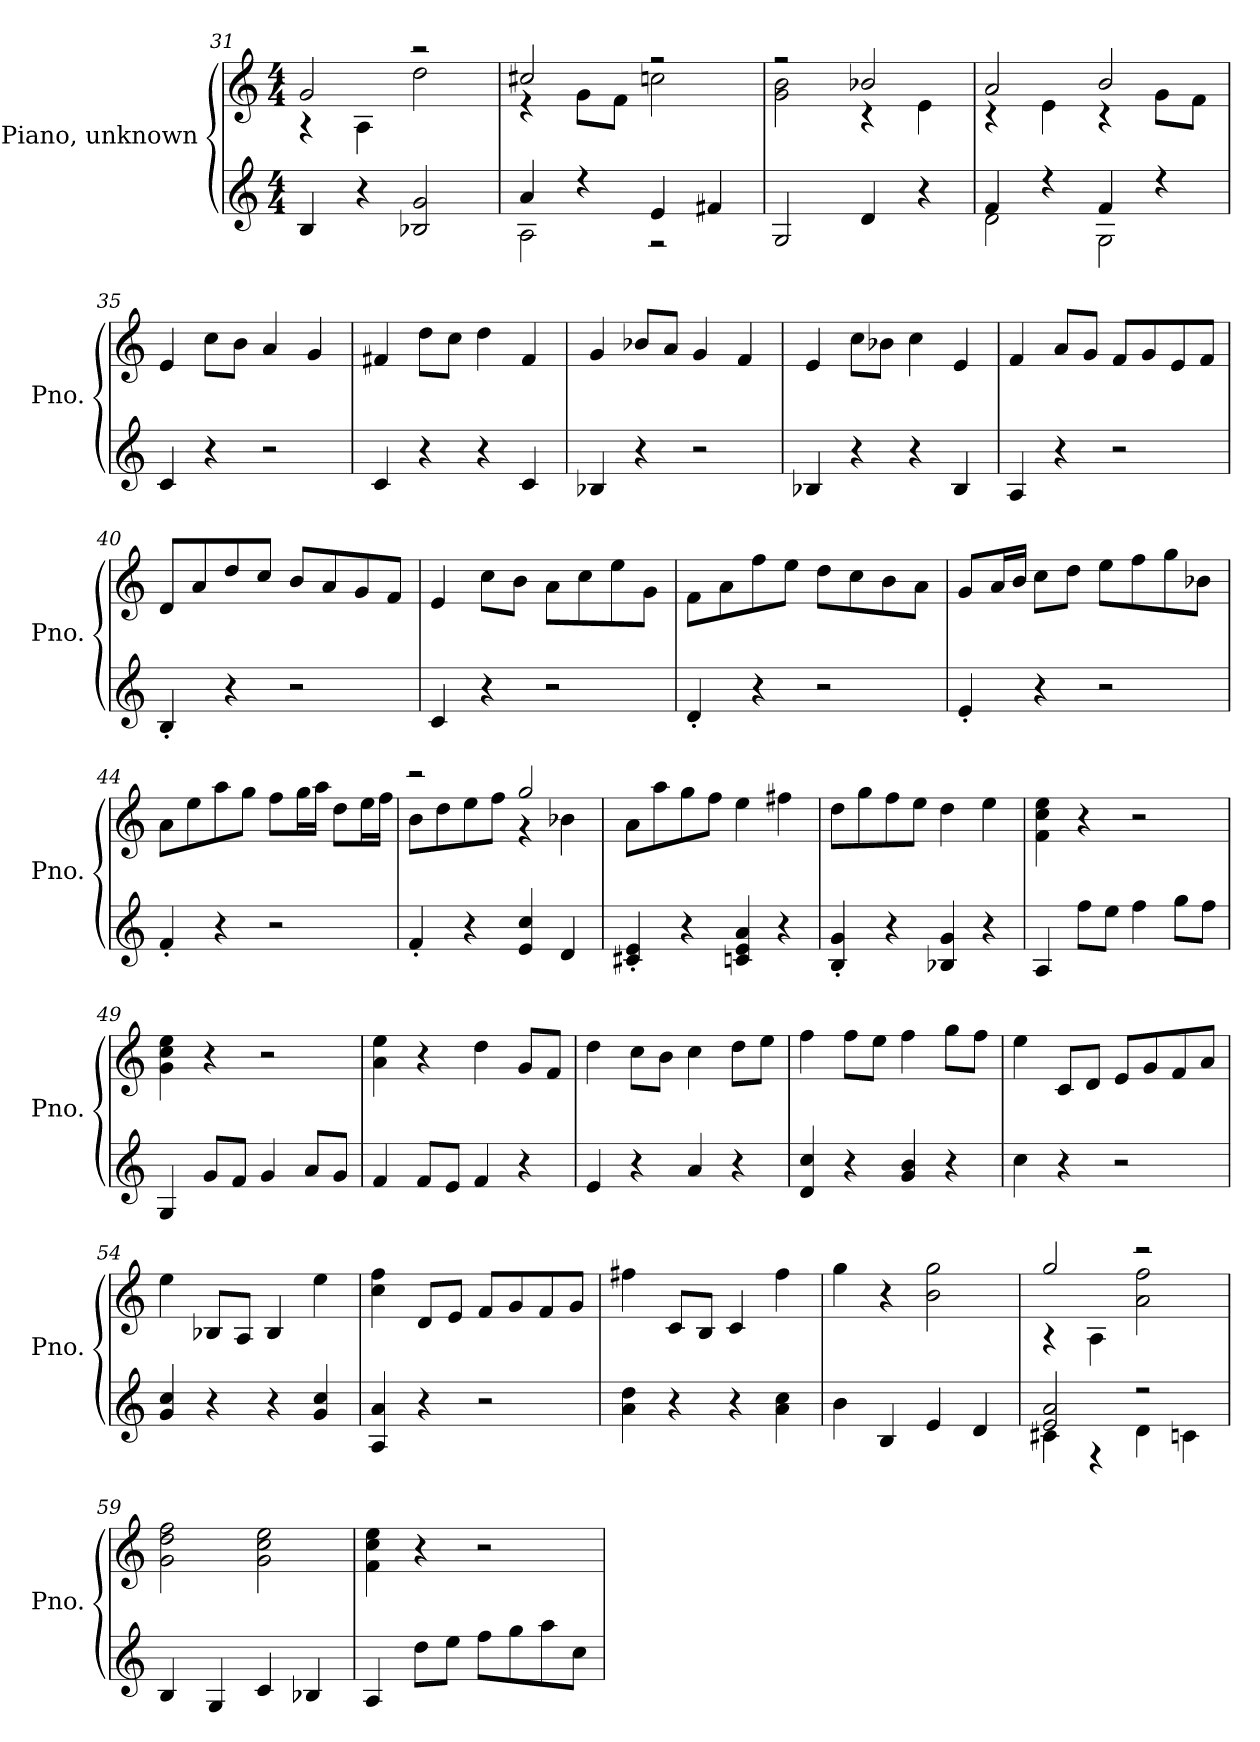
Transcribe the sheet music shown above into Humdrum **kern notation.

**kern	**kern
*part1	*part1
*staff2	*staff1
*I"Piano, unknown	*
*I'Pno.	*
*clefG2	*clefG2
*k[]	*k[]
*M4/4	*M4/4
=31	=31
*	*^
4B/	2g/	4r
4r	.	4A\
2B-X/ 2g/	2r	2dd\
=32	=32	=32
*^	*	*
4a/	2A\	2cc#X/	4r
4r	.	.	8g\L
.	.	.	8f\J
4e/	2r	2r	2ccn\
4f#X/	.	.	.
*v	*v	*	*
=33	=33	=33
2G/	2r	2g\ 2b\
4d/	2b-X/	4r
4r	.	4e\
=34	=34	=34
*^	*	*
4f/	2d\	2a/	4r
4r	.	.	4e\
4f/	2G\	2b/	4r
4r	.	.	8g\L
.	.	.	8f\J
*v	*v	*	*
*	*v	*v
=35	=35
4c/	4e/
4r	8cc\L
.	8b\J
2r	4a/
.	4g/
=36	=36
4c/	4f#X/
4r	8dd\L
.	8cc\J
4r	4dd\
4c/	4f#/
!!LO:LB:g=z
=37	=37
4B-X/	4g/
4r	8b-X/L
.	8a/J
2r	4g/
.	4f/
=38	=38
4B-X/	4e/
4r	8cc\L
.	8b-X\J
4r	4cc\
4B-/	4e/
=39	=39
4A/	4f/
4r	8a/L
.	8g/J
2r	8f/L
.	8g/
.	8e/
.	8f/J
=40	=40
4B'/	8d/L
.	8a/
4r	8dd/
.	8cc/J
2r	8b/L
.	8a/
.	8g/
.	8f/J
=41	=41
4c/	4e/
4r	8cc\L
.	8b\J
2r	8a\L
.	8cc\
.	8ee\
.	8g\J
=42	=42
4d'/	8f\L
.	8a\
4r	8ff\
.	8ee\J
2r	8dd\L
.	8cc\
.	8b\
.	8a\J
!!LO:PB:g=z
=43	=43
4e'/	8g/L
.	16a/L
.	16b/JJ
4r	8cc\L
.	8dd\J
2r	8ee\L
.	8ff\
.	8gg\
.	8b-X\J
=44	=44
4f'/	8a\L
.	8ee\
4r	8aa\
.	8gg\J
2r	8ff\L
.	16gg\L
.	16aa\JJ
.	8dd\L
.	16ee\L
.	16ff\JJ
=45	=45
*	*^
4f'/	2r	8b\L
.	.	8dd\
4r	.	8ee\
.	.	8ff\J
4e/ 4cc/	2gg/	4r
4d/	.	4b-X\
*	*v	*v
=46	=46
4c#X/' 4e/'	8a\L
.	8aa\
4r	8gg\
.	8ff\J
4cn/ 4e/ 4a/	4ee\
4r	4ff#X\
=47	=47
4B/' 4g/'	8dd\L
.	8gg\
4r	8ff\
.	8ee\J
4B-X/ 4g/	4dd\
4r	4ee\
!!LO:LB:g=z
=48	=48
4A/	4f\ 4cc\ 4ee\
8ff\L	4r
8ee\J	.
4ff\	2r
8gg\L	.
8ff\J	.
=49	=49
4G/	4g\ 4cc\ 4ee\
8g/L	4r
8f/J	.
4g/	2r
8a/L	.
8g/J	.
=50	=50
4f/	4a\ 4ee\
8f/L	4r
8e/J	.
4f/	4dd\
4r	8g/L
.	8f/J
=51	=51
4e/	4dd\
4r	8cc\L
.	8b\J
4a/	4cc\
4r	8dd\L
.	8ee\J
=52	=52
4d/ 4cc/	4ff\
4r	8ff\L
.	8ee\J
4g/ 4b/	4ff\
4r	8gg\L
.	8ff\J
=53	=53
4cc\	4ee\
4r	8c/L
.	8d/J
2r	8e/L
.	8g/
.	8f/
.	8a/J
!!LO:LB:g=z
=54	=54
4g/ 4cc/	4ee\
4r	8B-X/L
.	8A/J
4r	4B-/
4g/ 4cc/	4ee\
=55	=55
4A/ 4a/	4cc\ 4ff\
4r	8d/L
.	8e/J
2r	8f/L
.	8g/
.	8f/
.	8g/J
=56	=56
4a\ 4dd\	4ff#X\
4r	8c/L
.	8B/J
4r	4c/
4a\ 4cc\	4ff#\
=57	=57
4b\	4gg\
4B/	4r
4e/	2b\ 2gg\
4d/	.
=58	=58
*^	*^
2e/ 2a/	4c#X\	2gg/	4r
.	4r	.	4A\
2r	4d\	2r	2a\ 2ff\
.	4cn\	.	.
*v	*v	*	*
*	*v	*v
=59	=59
4B/	2g\ 2dd\ 2ff\
4G/	.
4c/	2g\ 2cc\ 2ee\
4B-X/	.
!!LO:LB:g=z
=60	=60
4A/	4f\ 4cc\ 4ee\
8dd\L	4r
8ee\J	.
8ff\L	2r
8gg\	.
8aa\	.
8cc\J	.
=	=
*-	*-
